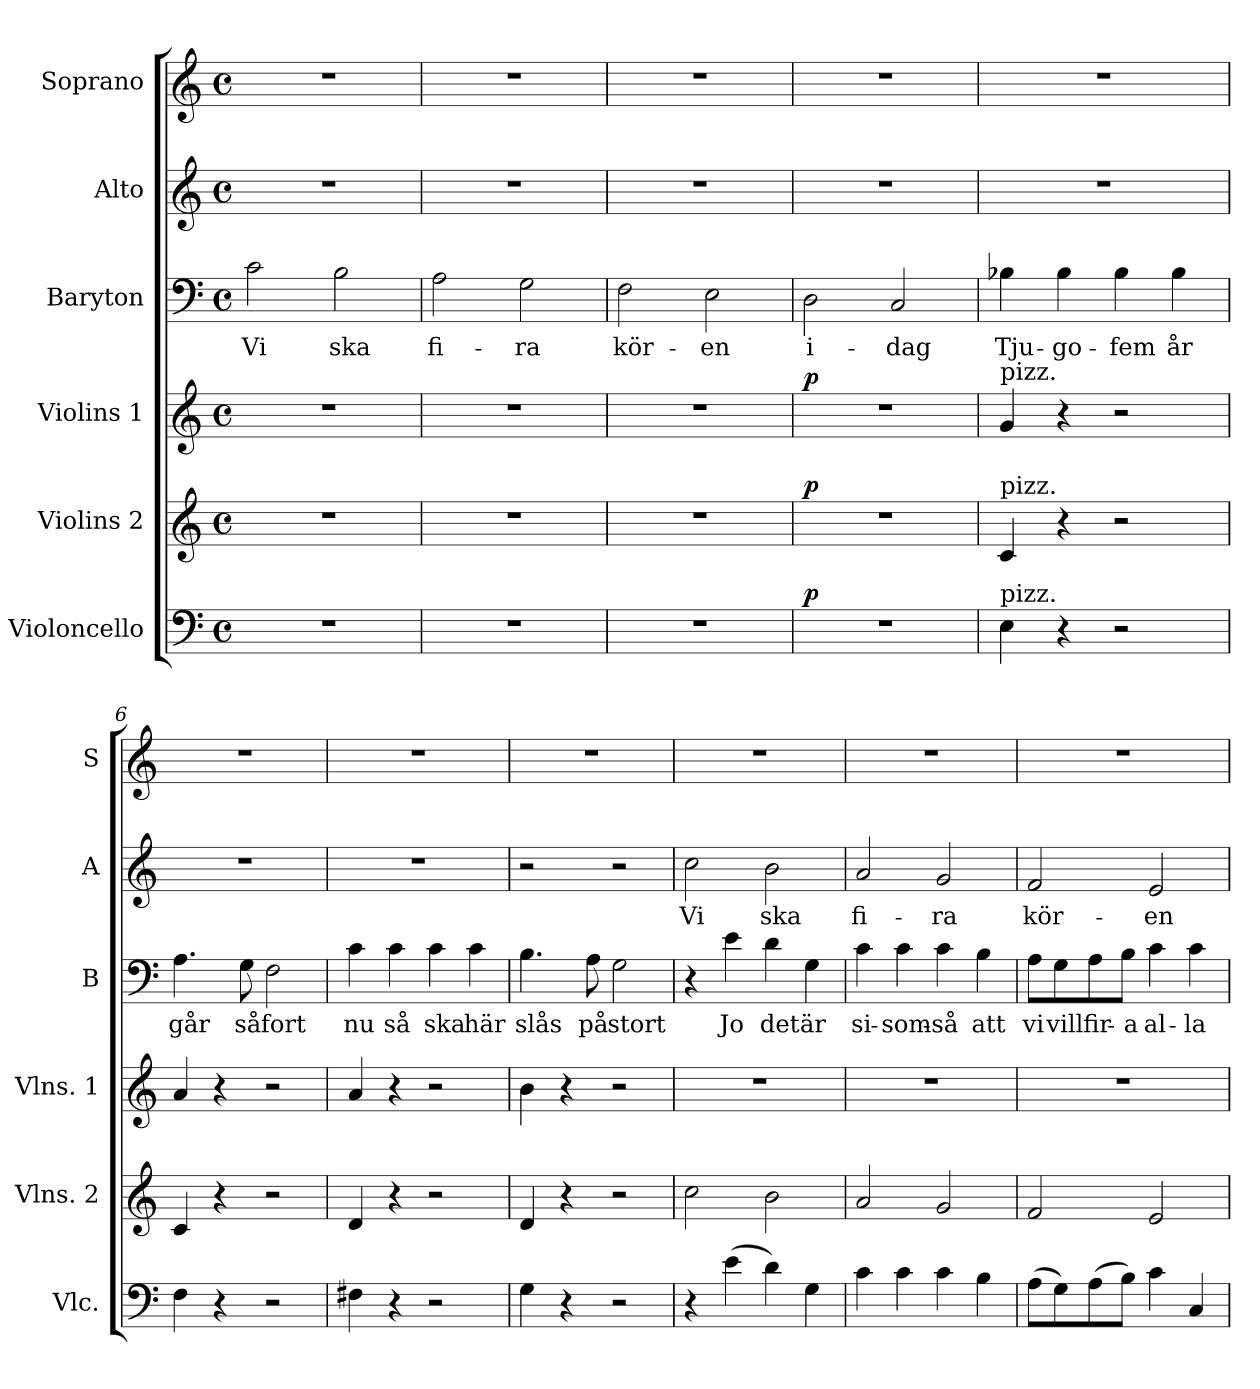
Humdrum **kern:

**kern	**dynam	**kern	**dynam	**kern	**dynam	**kern	**text	**kern	**text	**kern
*part6	*part6	*part5	*part5	*part4	*part4	*part3	*part3	*part2	*part2	*part1
*staff6	*staff6	*staff5	*staff5	*staff4	*staff4	*staff3	*staff3	*staff2	*staff2	*staff1
*I"Violoncello	*	*I"Violins 2	*	*I"Violins 1	*	*I"Baryton	*	*I"Alto	*	*I"Soprano
*I'Vlc.	*	*I'Vlns. 2	*	*I'Vlns. 1	*	*I'B	*	*I'A	*	*I'S
*clefF4	*	*clefG2	*	*clefG2	*	*clefF4	*	*clefG2	*	*clefG2
*k[]	*	*k[]	*	*k[]	*	*k[]	*	*k[]	*	*k[]
*M4/4	*	*M4/4	*	*M4/4	*	*M4/4	*	*M4/4	*	*M4/4
*met(c)	*	*met(c)	*	*met(c)	*	*met(c)	*	*met(c)	*	*met(c)
=1	=1	=1	=1	=1	=1	=1	=1	=1	=1	=1
1r	.	1r	.	1r	.	2c\	Vi	1r	.	1r
.	.	.	.	.	.	2B\	ska	.	.	.
=2	=2	=2	=2	=2	=2	=2	=2	=2	=2	=2
1r	.	1r	.	1r	.	2A\	fi-	1r	.	1r
.	.	.	.	.	.	2G\	-ra	.	.	.
=3	=3	=3	=3	=3	=3	=3	=3	=3	=3	=3
1r	.	1r	.	1r	.	2F\	kör-	1r	.	1r
.	.	.	.	.	.	2E\	-en	.	.	.
=4	=4	=4	=4	=4	=4	=4	=4	=4	=4	=4
!	!LO:DY:a	!	!LO:DY:a	!	!LO:DY:a	!	!	!	!	!
1r	p	1r	p	1r	p	2D\	i-	1r	.	1r
.	.	.	.	.	.	2C/	-dag	.	.	.
=5	=5	=5	=5	=5	=5	=5	=5	=5	=5	=5
!	!	!	!	!LO:TX:a:t=pizz.	!	!	!	!	!	!
!	!	!LO:TX:a:t=pizz.	!	!	!	!	!	!	!	!
!LO:TX:a:t=pizz.	!	!	!	!	!	!	!	!	!	!
4E\	.	4c/	.	4g/	.	4B-X\	Tju-	1r	.	1r
4r	.	4r	.	4r	.	4B-\	-go-	.	.	.
2r	.	2r	.	2r	.	4B-\	-fem	.	.	.
.	.	.	.	.	.	4B-\	år	.	.	.
=6	=6	=6	=6	=6	=6	=6	=6	=6	=6	=6
4F\	.	4c/	.	4a/	.	4.A\	går	1r	.	1r
4r	.	4r	.	4r	.	.	.	.	.	.
.	.	.	.	.	.	8G\	så	.	.	.
2r	.	2r	.	2r	.	2F\	fort	.	.	.
=7	=7	=7	=7	=7	=7	=7	=7	=7	=7	=7
4F#X\	.	4d/	.	4a/	.	4c\	nu	1r	.	1r
4r	.	4r	.	4r	.	4c\	så	.	.	.
2r	.	2r	.	2r	.	4c\	ska	.	.	.
.	.	.	.	.	.	4c\	här	.	.	.
=8	=8	=8	=8	=8	=8	=8	=8	=8	=8	=8
4G\	.	4d/	.	4b\	.	4.B\	slås	2r	.	1r
4r	.	4r	.	4r	.	.	.	.	.	.
.	.	.	.	.	.	8A\	på	.	.	.
2r	.	2r	.	2r	.	2G\	stort	2r	.	.
!!LO:LB:g=z
=9	=9	=9	=9	=9	=9	=9	=9	=9	=9	=9
4r	.	2cc\	.	1r	.	4r	.	2cc\	Vi	1r
(4e\	.	.	.	.	.	4e\	Jo	.	.	.
4d\)	.	2b\	.	.	.	4d\	det	2b\	ska	.
4G\	.	.	.	.	.	4G\	är	.	.	.
=10	=10	=10	=10	=10	=10	=10	=10	=10	=10	=10
4c\	.	2a/	.	1r	.	4c\	si-	2a/	fi-	1r
4c\	.	.	.	.	.	4c\	-som-	.	.	.
4c\	.	2g/	.	.	.	4c\	-så	2g/	-ra	.
4B\	.	.	.	.	.	4B\	att	.	.	.
=11	=11	=11	=11	=11	=11	=11	=11	=11	=11	=11
(8A\L	.	2f/	.	1r	.	8A\L	vi	2f/	kör-	1r
8G\)	.	.	.	.	.	8G\	vill	.	.	.
(8A\	.	.	.	.	.	8A\	fir-	.	.	.
8B\J)	.	.	.	.	.	8B\J	-a	.	.	.
4c\	.	2e/	.	.	.	4c\	al-	2e/	-en	.
4C/	.	.	.	.	.	4c\	-la	.	.	.
=	=	=	=	=	=	=	=	=	=	=
*-	*-	*-	*-	*-	*-	*-	*-	*-	*-	*-
